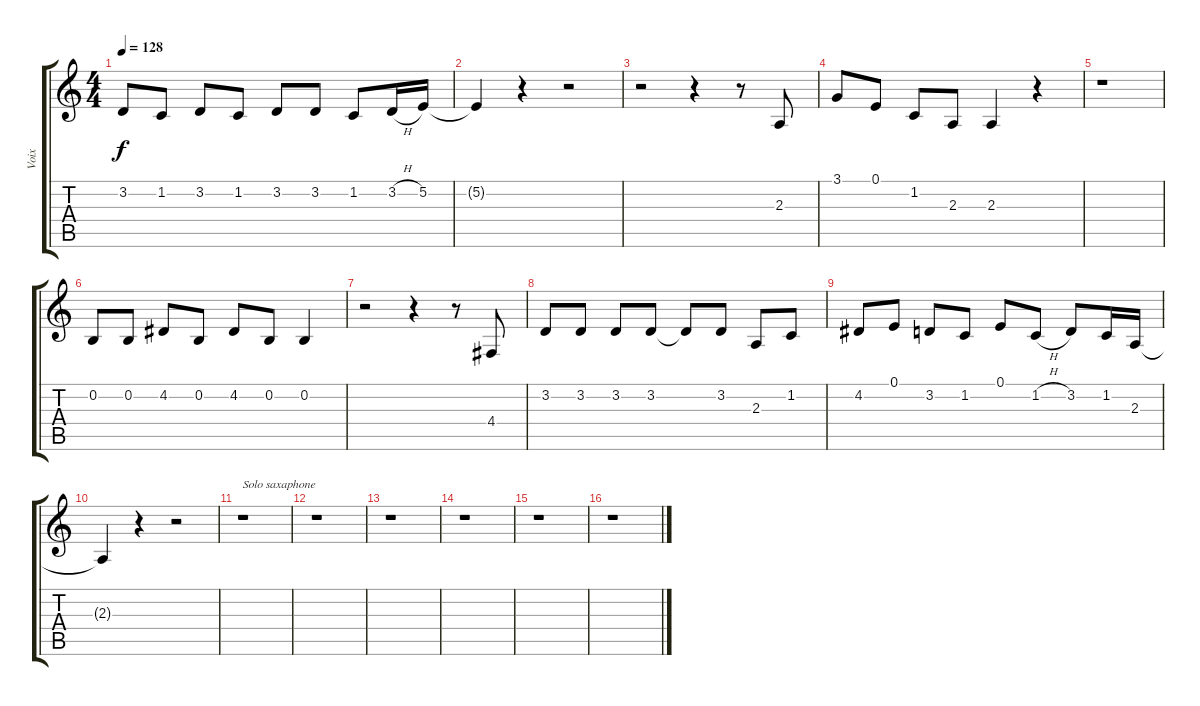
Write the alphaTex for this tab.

\track ("Voix" "Voix") {instrument accordion}
\staff {score tabs}
\tuning (E4 B3 G3 D3 A2 E2) {hide}
\ts (4 4)
\tempo 128
\clef g2
\ks c
3.2.8{dy f} 1.2.8 3.2.8 1.2.8 3.2.8 3.2.8 1.2.8 3.2{h}.16 5.2.16 |
5.2{t}.4 r.4 r.2 |
r.2 r.4 r.8 2.3.8 |
3.1.8 0.1.8 1.2.8 2.3.8 2.3.4 r.4 |
r.1 |
0.2.8 0.2.8 4.2.8 0.2.8 4.2.8 0.2.8 0.2.4 |
r.2 r.4 r.8 4.4.8 |
3.2.8 3.2.8 3.2.8 3.2.8 3.2{t}.8 3.2.8 2.3.8 1.2.8 |
4.2.8 0.1.8 3.2.8 1.2.8 0.1.8 1.2{h}.8 3.2.8 1.2.16 2.3.16 |
2.3{t}.4 r.4 r.2 |
r.1{txt "Solo saxaphone"} |
r.1 |
r.1 |
r.1 |
r.1 |
r.1
